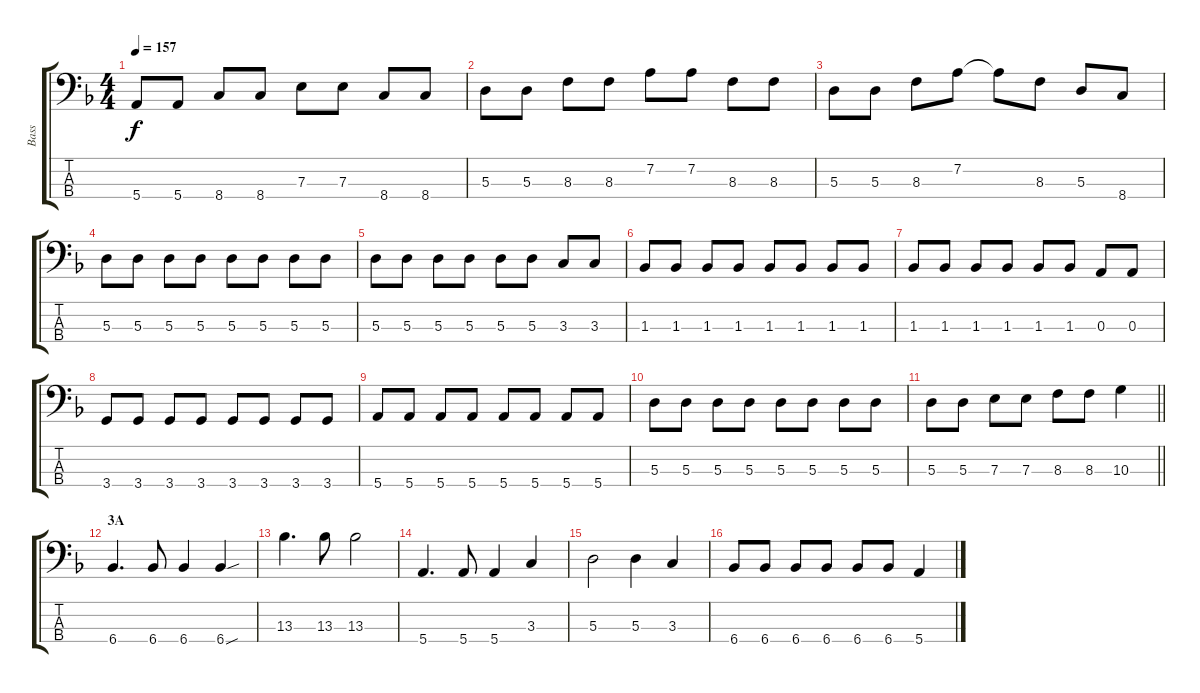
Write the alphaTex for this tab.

\track ("Bass" "Bass") {instrument electricbasspick}
\staff {score tabs}
\tuning (G2 D2 A1 E1) {hide}
\ts (4 4)
\tempo 157
\clef f4
\ks f
5.4.8{dy f} 5.4.8 8.4.8 8.4.8 7.3.8 7.3.8 8.4.8 8.4.8 |
5.3.8 5.3.8 8.3.8 8.3.8 7.2.8 7.2.8 8.3.8 8.3.8 |
5.3.8 5.3.8 8.3.8 7.2.8 7.2{t}.8 8.3.8 5.3.8 8.4.8 |
5.3.8 5.3.8 5.3.8 5.3.8 5.3.8 5.3.8 5.3.8 5.3.8 |
5.3.8 5.3.8 5.3.8 5.3.8 5.3.8 5.3.8 3.3.8 3.3.8 |
1.3.8 1.3.8 1.3.8 1.3.8 1.3.8 1.3.8 1.3.8 1.3.8 |
1.3.8 1.3.8 1.3.8 1.3.8 1.3.8 1.3.8 0.3.8 0.3.8 |
3.4.8 3.4.8 3.4.8 3.4.8 3.4.8 3.4.8 3.4.8 3.4.8 |
5.4.8 5.4.8 5.4.8 5.4.8 5.4.8 5.4.8 5.4.8 5.4.8 |
5.3.8 5.3.8 5.3.8 5.3.8 5.3.8 5.3.8 5.3.8 5.3.8 |
\barLineRight lightlight
5.3.8 5.3.8 7.3.8 7.3.8 8.3.8 8.3.8 10.3.4 |
\section ("" "3A")
6.4.4{d} 6.4.8 6.4.4 6.4{sou}.4 |
13.3.4{d} 13.3.8 13.3.2 |
5.4.4{d} 5.4.8 5.4.4 3.3.4 |
5.3.2 5.3.4 3.3.4 |
6.4.8 6.4.8 6.4.8 6.4.8 6.4.8 6.4.8 5.4.4
